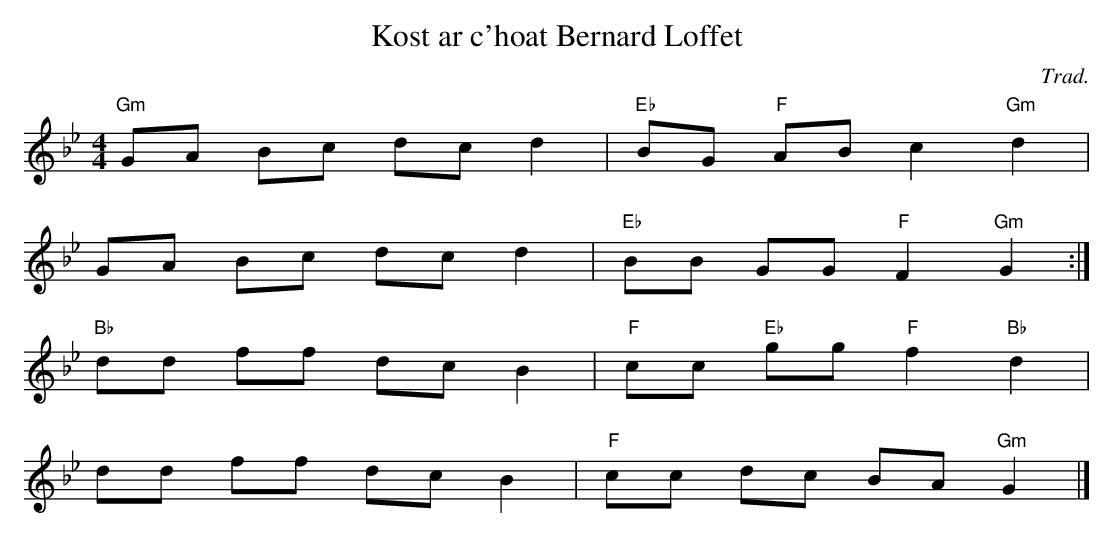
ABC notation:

X:1
T:Kost ar c'hoat Bernard Loffet
C:Trad.
M:4/4
L:1/8
K:Bb
"Gm"GA Bc dc d2 | "Eb"BG "F"AB c2 "Gm"d2 |
GA Bc dc d2 | "Eb"BB GG "F"F2 "Gm"G2 :|
"Bb"dd ff dc B2 | "F"cc "Eb"gg "F"f2 "Bb"d2 |
dd ff dc B2 | "F"cc dc BA "Gm"G2 |]
